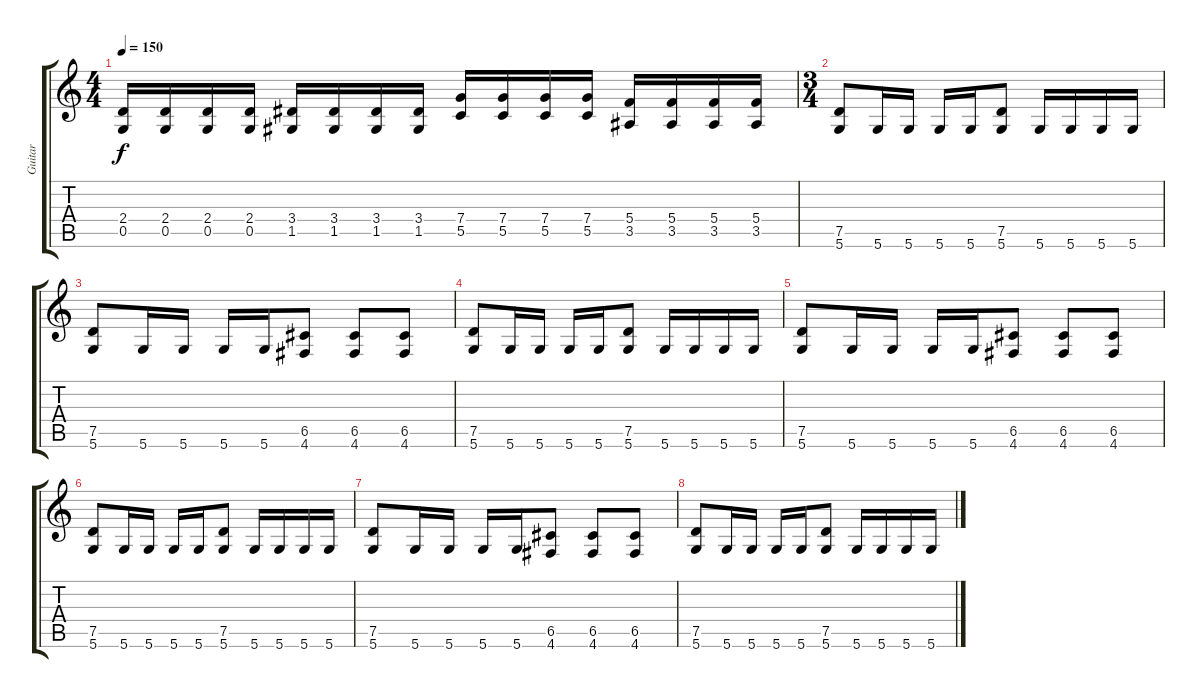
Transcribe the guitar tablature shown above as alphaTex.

\track ("Guitar" "Guitar") {instrument distortionguitar}
\staff {score tabs}
\tuning (D4 A3 F3 C3 G2 D2) {hide}
\ts (4 4)
\tempo 150
\clef g2
\ks c
(2.4 0.5).16{dy f} (2.4 0.5).16 (2.4 0.5).16 (2.4 0.5).16 (3.4 1.5).16 (3.4 1.5).16 (3.4 1.5).16 (3.4 1.5).16 (7.4 5.5).16 (7.4 5.5).16 (7.4 5.5).16 (7.4 5.5).16 (5.4 3.5).16 (5.4 3.5).16 (5.4 3.5).16 (5.4 3.5).16 |
\ts (3 4)
(7.5 5.6).8 5.6.16 5.6.16 5.6.16 5.6.16 (7.5 5.6).8 5.6.16 5.6.16 5.6.16 5.6.16 |
(7.5 5.6).8 5.6.16 5.6.16 5.6.16 5.6.16 (6.5 4.6).8 (6.5 4.6).8 (6.5 4.6).8 |
(7.5 5.6).8 5.6.16 5.6.16 5.6.16 5.6.16 (7.5 5.6).8 5.6.16 5.6.16 5.6.16 5.6.16 |
(7.5 5.6).8 5.6.16 5.6.16 5.6.16 5.6.16 (6.5 4.6).8 (6.5 4.6).8 (6.5 4.6).8 |
(7.5 5.6).8 5.6.16 5.6.16 5.6.16 5.6.16 (7.5 5.6).8 5.6.16 5.6.16 5.6.16 5.6.16 |
(7.5 5.6).8 5.6.16 5.6.16 5.6.16 5.6.16 (6.5 4.6).8 (6.5 4.6).8 (6.5 4.6).8 |
(7.5 5.6).8 5.6.16 5.6.16 5.6.16 5.6.16 (7.5 5.6).8 5.6.16 5.6.16 5.6.16 5.6.16
